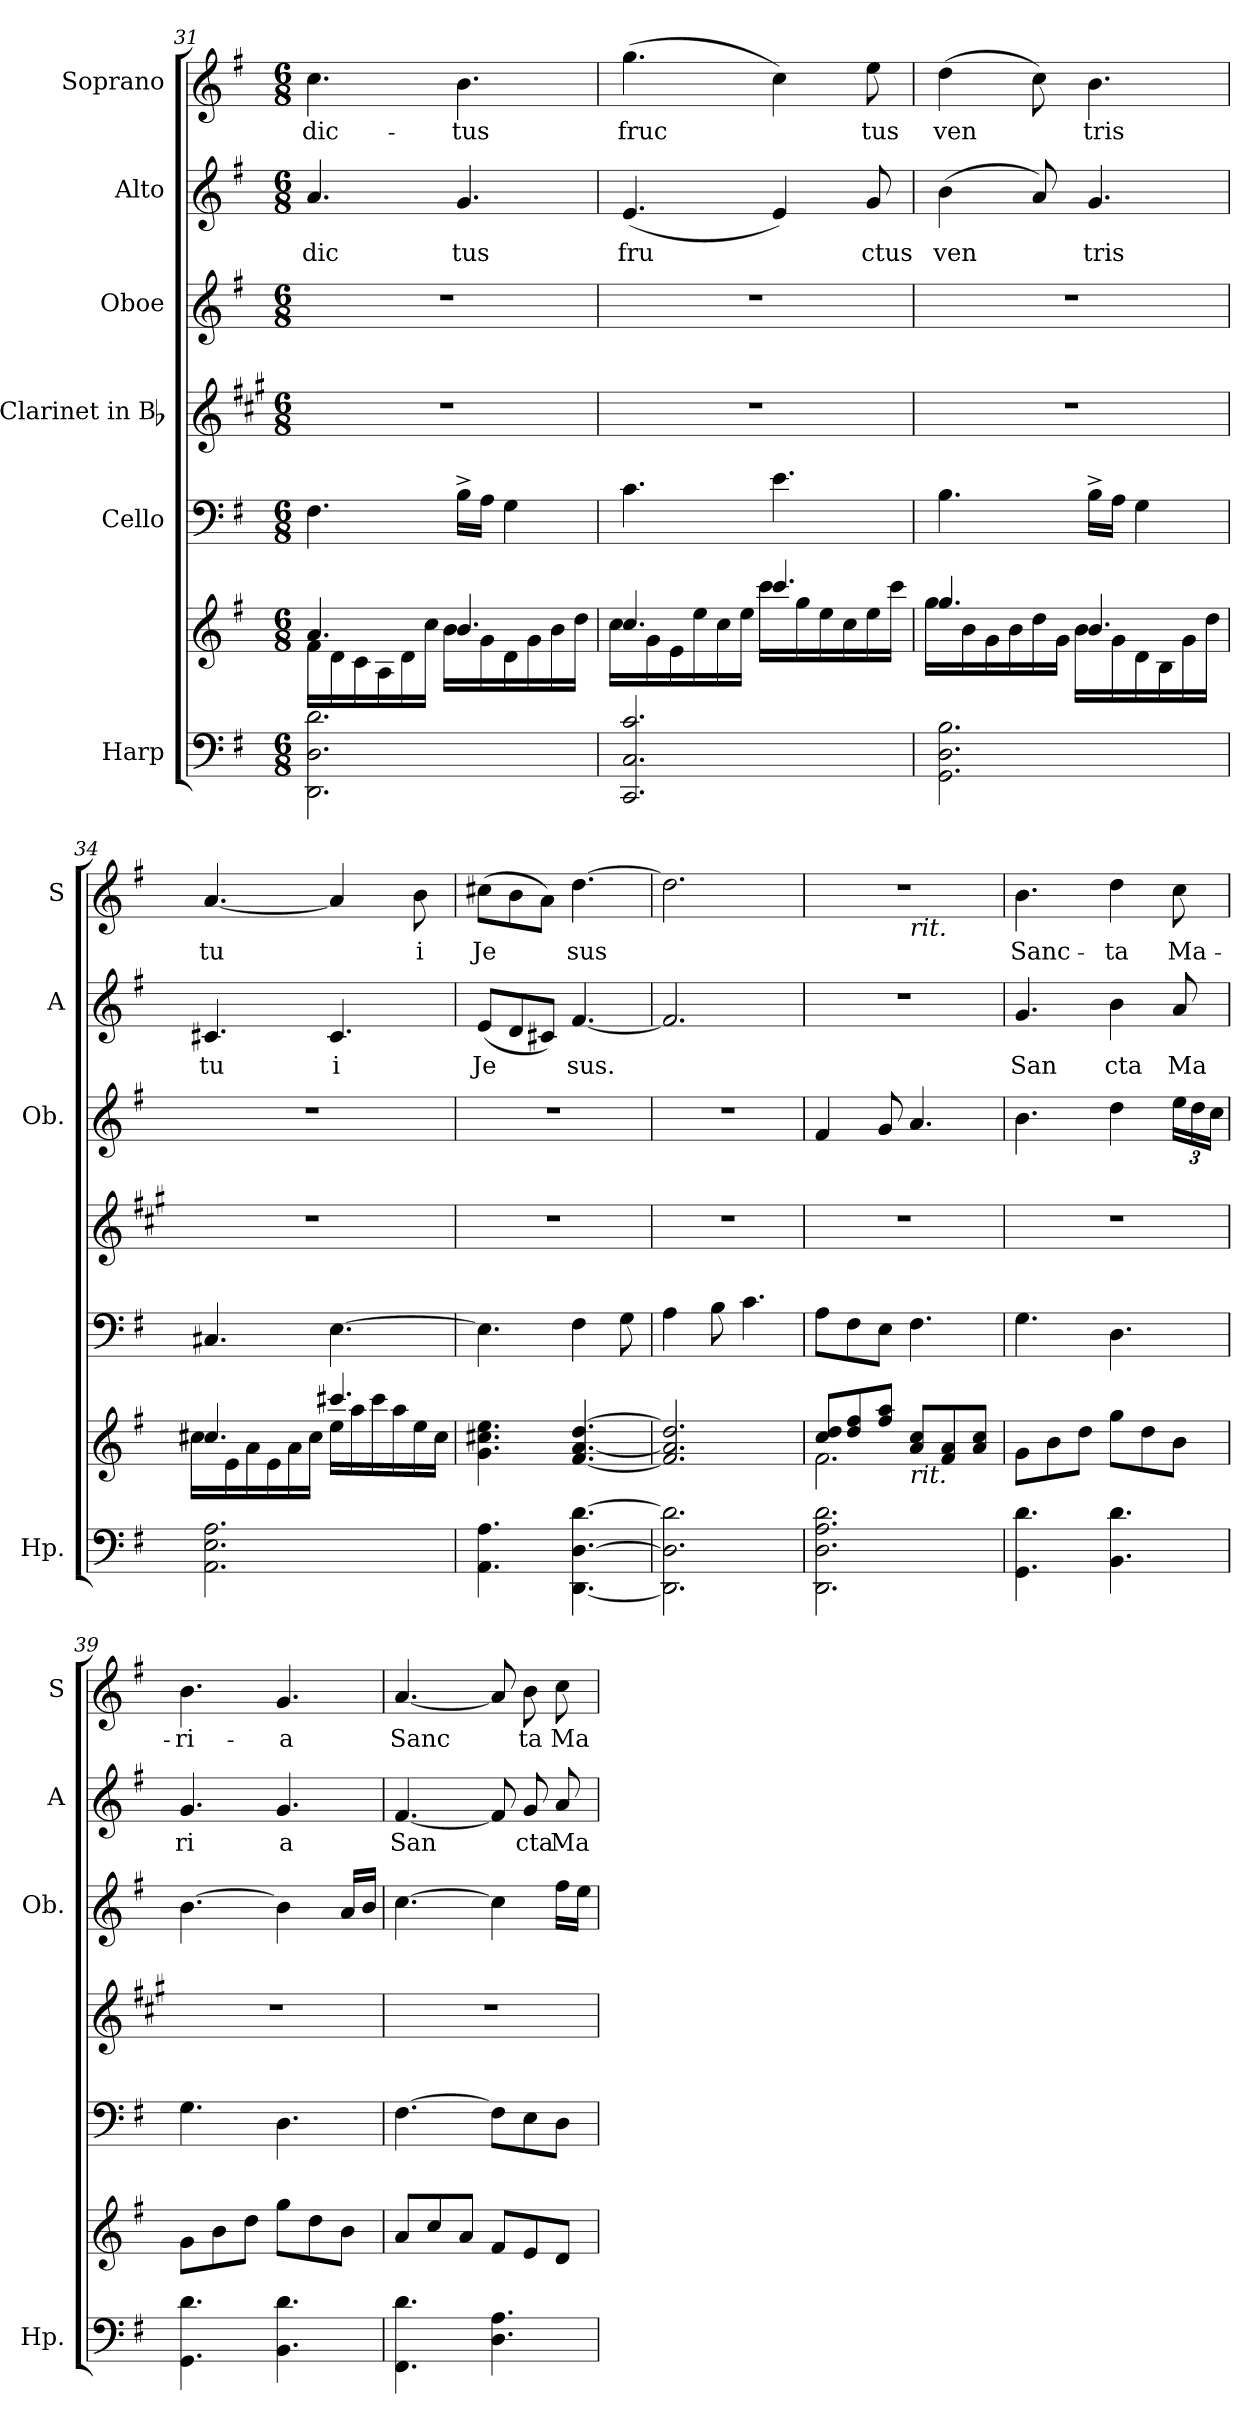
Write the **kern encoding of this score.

**kern	**kern	**kern	**kern	**kern	**kern	**text	**kern	**text
*part6	*part6	*part5	*part4	*part3	*part2	*part2	*part1	*part1
*staff7	*staff6	*staff5	*staff4	*staff3	*staff2	*staff2	*staff1	*staff1
*I"Harp	*	*I"Cello	*I"Clarinet in Bb	*I"Oboe	*I"Alto	*	*I"Soprano	*
*I'Hp.	*	*	*	*I'Ob.	*I'A	*	*I'S	*
!!LO:PB:g=z
*clefF4	*clefG2	*clefF4	*clefG2	*clefG2	*clefG2	*	*clefG2	*
*	*	*	*ITrd1c2	*	*	*	*	*
*k[f#]	*k[f#]	*k[f#]	*k[f#]	*k[f#]	*k[f#]	*	*k[f#]	*
*G:	*G:	*G:	*G:	*G:	*G:	*	*G:	*
*M6/8	*M6/8	*M6/8	*M6/8	*M6/8	*M6/8	*	*M6/8	*
=31	=31	=31	=31	=31	=31	=31	=31	=31
*	*^	*	*	*	*	*	*	*
!	!	!	!	!	!	!	!LO:LY:b	!	!LO:LY:b
2.DD\ 2.D\ 2.d\	4.a/	16f#\LL	4.F#\	2.r	2.r	4.a/	dic	4.cc\	dic-
.	.	16d\	.	.	.	.	.	.	.
.	.	16c\	.	.	.	.	.	.	.
.	.	16A\	.	.	.	.	.	.	.
.	.	16d\	.	.	.	.	.	.	.
.	.	16cc\JJ	.	.	.	.	.	.	.
!	!	!	!	!	!	!	!LO:LY:b	!	!LO:LY:b
.	4.b/	16b\LL	16B^>\LL	.	.	4.g/	tus	4.b\	-tus
.	.	16g\	16A\JJ	.	.	.	.	.	.
.	.	16d\	4G\	.	.	.	.	.	.
.	.	16g\	.	.	.	.	.	.	.
.	.	16b\	.	.	.	.	.	.	.
.	.	16dd\JJ	.	.	.	.	.	.	.
=32	=32	=32	=32	=32	=32	=32	=32	=32	=32
!	!	!	!	!	!	!	!LO:LY:b	!	!LO:LY:b
2.CC/ 2.C/ 2.c/	4.cc/	16cc\LL	4.c\	2.r	2.r	(<4.e/	fru	(>4.gg\	fruc
.	.	16g\	.	.	.	.	.	.	.
.	.	16e\	.	.	.	.	.	.	.
.	.	16ee\	.	.	.	.	.	.	.
.	.	16cc\	.	.	.	.	.	.	.
.	.	16ee\JJ	.	.	.	.	.	.	.
.	4.ccc/	16ccc\LL	4.e\	.	.	4e/)	.	4cc\)	.
.	.	16gg\	.	.	.	.	.	.	.
.	.	16ee\	.	.	.	.	.	.	.
.	.	16cc\	.	.	.	.	.	.	.
!	!	!	!	!	!	!	!LO:LY:b	!	!LO:LY:b
.	.	16ee\	.	.	.	8g/	ctus	8ee\	tus
.	.	16ccc\JJ	.	.	.	.	.	.	.
=33	=33	=33	=33	=33	=33	=33	=33	=33	=33
!	!	!	!	!	!	!	!LO:LY:b	!	!LO:LY:b
2.GG\ 2.D\ 2.B\	4.gg/	16gg\LL	4.B\	2.r	2.r	(>4b\	ven	(>4dd\	ven
.	.	16b\	.	.	.	.	.	.	.
.	.	16g\	.	.	.	.	.	.	.
.	.	16b\	.	.	.	.	.	.	.
.	.	16dd\	.	.	.	8a/)	.	8cc\)	.
.	.	16g\JJ	.	.	.	.	.	.	.
!	!	!	!	!	!	!	!LO:LY:b	!	!LO:LY:b
.	4.b/	16b\LL	16B^>\LL	.	.	4.g/	tris	4.b\	tris
.	.	16g\	16A\JJ	.	.	.	.	.	.
.	.	16d\	4G\	.	.	.	.	.	.
.	.	16B\	.	.	.	.	.	.	.
.	.	16g\	.	.	.	.	.	.	.
.	.	16dd\JJ	.	.	.	.	.	.	.
=34	=34	=34	=34	=34	=34	=34	=34	=34	=34
!	!	!	!	!	!	!	!LO:LY:b	!	!LO:LY:b
2.AA\ 2.E\ 2.A\	4.cc#X/	16cc#\LL	4.C#X/	2.r	2.r	4.c#X/	tu	[4.a/	tu
.	.	16e\	.	.	.	.	.	.	.
.	.	16a\	.	.	.	.	.	.	.
.	.	16e\	.	.	.	.	.	.	.
.	.	16a\	.	.	.	.	.	.	.
.	.	16cc#\JJ	.	.	.	.	.	.	.
!	!	!	!	!	!	!	!LO:LY:b	!	!
.	4.ccc#X/	16ee\LL	[4.E\	.	.	4.c#/	i	4a/]	.
.	.	16aa\	.	.	.	.	.	.	.
.	.	16ccc#\	.	.	.	.	.	.	.
.	.	16aa\	.	.	.	.	.	.	.
!	!	!	!	!	!	!	!	!	!LO:LY:b
.	.	16ee\	.	.	.	.	.	8b\	i
.	.	16cc#\JJ	.	.	.	.	.	.	.
=35	=35	=35	=35	=35	=35	=35	=35	=35	=35
!	!	!	!	!	!	!	!LO:LY:b	!	!LO:LY:b
*	*v	*v	*	*	*	*	*	*	*
4.AA\ 4.A\	4.g\ 4.cc#X\ 4.ee\	4.E\]	2.r	2.r	(<8e/L	Je	(>8cc#X\L	Je
.	.	.	.	.	8d/	.	8b\	.
.	.	.	.	.	8c#X/J)	.	8a\J)	.
!	!	!	!	!	!	!LO:LY:b	!	!LO:LY:b
[4.DD\ [4.D\ [4.d\	[4.f#/ [4.a/ [4.dd/	4F#\	.	.	[4.f#/	sus.	[4.dd\	sus
.	.	8G\	.	.	.	.	.	.
!!LO:LB:g=z
=36	=36	=36	=36	=36	=36	=36	=36	=36
2.DD\] 2.D\] 2.d\]	2.f#/] 2.a/] 2.dd/]	4A\	2.r	2.r	2.f#/]	.	2.dd\]	.
.	.	8B\	.	.	.	.	.	.
.	.	4.c\	.	.	.	.	.	.
=37	=37	=37	=37	=37	=37	=37	=37	=37
*	*^	*	*	*	*	*	*^	*
2.DD\ 2.D\ 2.A\ 2.d\	8cc/ 8dd/L	2.f#\	8A\L	2.r	4f#/	2.r	.	2.r	4.ryy	.
.	8dd/ 8ff#/	.	8F#\	.	.	.	.	.	.	.
.	8ff#/ 8aa/J	.	8E\J	.	8g/	.	.	.	.	.
!	!	!	!	!	!	!	!	!	!LO:TX:b:i:t=rit.	!
!	!LO:TX:b:i:t=rit.	!	!	!	!	!	!	!	!	!
.	8a/ 8cc/L	.	4.F#\	.	4.a/	.	.	.	4.ryy	.
.	8f#/ 8a/	.	.	.	.	.	.	.	.	.
.	8a/ 8cc/J	.	.	.	.	.	.	.	.	.
*	*v	*v	*	*	*	*	*	*	*	*
=38	=38	=38	=38	=38	=38	=38	=38	=38	=38
!	!	!	!	!	!	!	!LO:TX:a:i:t=a tempo	!	!
!	!	!	!	!	!	!LO:LY:b	!	!	!LO:LY:b
*	*	*	*	*	*	*	*v	*v	*
4.GG\ 4.d\	8g\L	4.G\	2.r	4.b\	4.g/	San	4.b\	Sanc-
.	8b\	.	.	.	.	.	.	.
.	8dd\J	.	.	.	.	.	.	.
!	!	!	!	!	!	!LO:LY:b	!	!LO:LY:b
4.BB\ 4.d\	8gg\L	4.D\	.	4dd\	4b\	cta	4dd\	-ta
.	8dd\	.	.	.	.	.	.	.
!	!	!	!	!	!	!LO:LY:b	!	!LO:LY:b
.	8b\J	.	.	24ee\LL	8a/	Ma	8cc\	Ma-
.	.	.	.	24dd\	.	.	.	.
.	.	.	.	24cc\JJ	.	.	.	.
=39	=39	=39	=39	=39	=39	=39	=39	=39
!	!	!	!	!	!	!LO:LY:b	!	!LO:LY:b
4.GG\ 4.d\	8g\L	4.G\	2.r	[4.b\	4.g/	ri	4.b\	-ri-
.	8b\	.	.	.	.	.	.	.
.	8dd\J	.	.	.	.	.	.	.
!	!	!	!	!	!	!LO:LY:b	!	!LO:LY:b
4.BB\ 4.d\	8gg\L	4.D\	.	4b\]	4.g/	a	4.g/	-a
.	8dd\	.	.	.	.	.	.	.
.	8b\J	.	.	16a/LL	.	.	.	.
.	.	.	.	16b/JJ	.	.	.	.
=40	=40	=40	=40	=40	=40	=40	=40	=40
!	!	!	!	!	!	!LO:LY:b	!	!LO:LY:b
4.FF#\ 4.d\	8a/L	[4.F#\	2.r	[4.cc\	[4.f#/	San	[4.a/	Sanc
.	8cc/	.	.	.	.	.	.	.
.	8a/J	.	.	.	.	.	.	.
4.D\ 4.A\	8f#/L	8F#\L]	.	4cc\]	8f#/]	.	8a/]	.
!	!	!	!	!	!	!LO:LY:b	!	!LO:LY:b
.	8e/	8E\	.	.	8g/	cta	8b\	ta
!	!	!	!	!	!	!LO:LY:b	!	!LO:LY:b
.	8d/J	8D\J	.	16ff#\LL	8a/	Ma	8cc\	Ma-
.	.	.	.	16ee\JJ	.	.	.	.
=	=	=	=	=	=	=	=	=
*-	*-	*-	*-	*-	*-	*-	*-	*-
